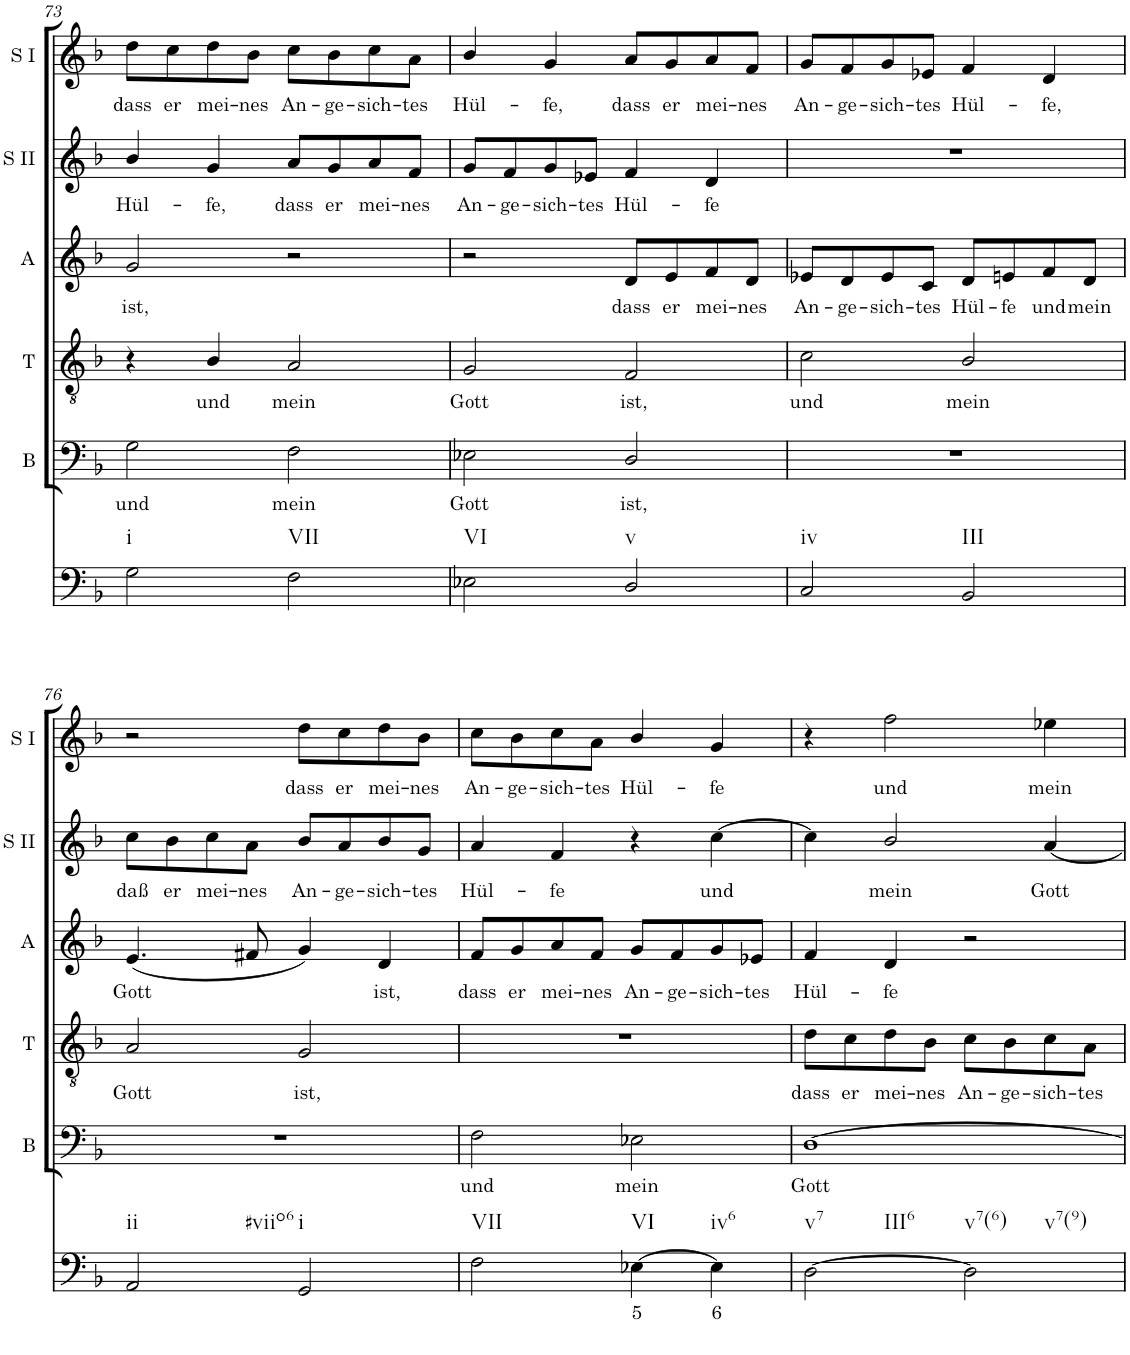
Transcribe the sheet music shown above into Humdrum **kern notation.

**kern	**text	**kern	**text	**kern	**text	**kern	**text	**kern	**text	**kern	**text
*part6	*part6	*part5	*part5	*part4	*part4	*part3	*part3	*part2	*part2	*part1	*part1
*staff6	*staff6	*staff5	*staff5	*staff4	*staff4	*staff3	*staff3	*staff2	*staff2	*staff1	*staff1
*I"Continuo	*	*I"Bass	*	*I"Tenor	*	*I"Alto	*	*I"Soprano II	*	*I"Soprano I	*
*	*	*I'B	*	*I'T	*	*I'A	*	*I'S II	*	*I'S I	*
!!LO:PB:g=z
*clefF4	*	*clefF4	*	*clefGv2	*	*clefG2	*	*clefG2	*	*clefG2	*
*k[b-]	*	*k[b-]	*	*k[b-]	*	*k[b-]	*	*k[b-]	*	*k[b-]	*
*M4/4	*	*M4/4	*	*M4/4	*	*M4/4	*	*M4/4	*	*M4/4	*
=73	=73	=73	=73	=73	=73	=73	=73	=73	=73	=73	=73
!LO:TX:b:t=i	!	!	!	!	!	!	!	!	!	!	!
!	!	!	!LO:LY:b	!	!	!	!LO:LY:b	!	!LO:LY:b	!	!LO:LY:b
2G\	.	2G\	und	4r	.	2g/	ist,	4b-/	Hül-	8dd\L	dass
!	!	!	!	!	!	!	!	!	!	!	!LO:LY:b
.	.	.	.	.	.	.	.	.	.	8cc\	er
!	!	!	!	!	!LO:LY:b	!	!	!	!LO:LY:b	!	!LO:LY:b
.	.	.	.	4B-/	und	.	.	4g/	fe,	8dd\	mei-
!	!	!	!	!	!	!	!	!	!	!	!LO:LY:b
.	.	.	.	.	.	.	.	.	.	8b-\J	nes
!LO:TX:b:t=VII	!	!	!	!	!	!	!	!	!	!	!
!	!	!	!LO:LY:b	!	!LO:LY:b	!	!	!	!LO:LY:b	!	!LO:LY:b
2F\	.	2F\	mein	2A/	mein	2r	.	8a/L	dass	8cc\L	An-
!	!	!	!	!	!	!	!	!	!LO:LY:b	!	!LO:LY:b
.	.	.	.	.	.	.	.	8g/	er	8b-\	ge-
!	!	!	!	!	!	!	!	!	!LO:LY:b	!	!LO:LY:b
.	.	.	.	.	.	.	.	8a/	mei-	8cc\	sich-
!	!	!	!	!	!	!	!	!	!LO:LY:b	!	!LO:LY:b
.	.	.	.	.	.	.	.	8f/J	nes	8a\J	tes
=74	=74	=74	=74	=74	=74	=74	=74	=74	=74	=74	=74
!LO:TX:b:t=VI	!	!	!	!	!	!	!	!	!	!	!
!	!	!	!LO:LY:b	!	!LO:LY:b	!	!	!	!LO:LY:b	!	!LO:LY:b
2E-X\	.	2E-X\	Gott	2G/	Gott	2r	.	8g/L	An-	4b-/	Hül-
!	!	!	!	!	!	!	!	!	!LO:LY:b	!	!
.	.	.	.	.	.	.	.	8f/	ge-	.	.
!	!	!	!	!	!	!	!	!	!LO:LY:b	!	!LO:LY:b
.	.	.	.	.	.	.	.	8g/	sich-	4g/	fe,
!	!	!	!	!	!	!	!	!	!LO:LY:b	!	!
.	.	.	.	.	.	.	.	8e-X/J	tes	.	.
!LO:TX:b:t=v	!	!	!	!	!	!	!	!	!	!	!
!	!	!	!LO:LY:b	!	!LO:LY:b	!	!LO:LY:b	!	!LO:LY:b	!	!LO:LY:b
2D/	.	2D/	ist,	2F/	ist,	8d/L	dass	4f/	Hül-	8a/L	dass
!	!	!	!	!	!	!	!LO:LY:b	!	!	!	!LO:LY:b
.	.	.	.	.	.	8e/	er	.	.	8g/	er
!	!	!	!	!	!	!	!LO:LY:b	!	!LO:LY:b	!	!LO:LY:b
.	.	.	.	.	.	8f/	mei-	4d/	fe	8a/	mei-
!	!	!	!	!	!	!	!LO:LY:b	!	!	!	!LO:LY:b
.	.	.	.	.	.	8d/J	nes	.	.	8f/J	nes
=75	=75	=75	=75	=75	=75	=75	=75	=75	=75	=75	=75
!LO:TX:b:t=iv	!	!	!	!	!	!	!	!	!	!	!
!	!	!	!	!	!LO:LY:b	!	!LO:LY:b	!	!	!	!LO:LY:b
2C/	.	1r	.	2c\	und	8e-X/L	An-	1r	.	8g/L	An-
!	!	!	!	!	!	!	!LO:LY:b	!	!	!	!LO:LY:b
.	.	.	.	.	.	8d/	ge-	.	.	8f/	ge-
!	!	!	!	!	!	!	!LO:LY:b	!	!	!	!LO:LY:b
.	.	.	.	.	.	8e-/	sich-	.	.	8g/	sich-
!	!	!	!	!	!	!	!LO:LY:b	!	!	!	!LO:LY:b
.	.	.	.	.	.	8c/J	tes	.	.	8e-X/J	tes
!LO:TX:b:t=III	!	!	!	!	!	!	!	!	!	!	!
!	!	!	!	!	!LO:LY:b	!	!LO:LY:b	!	!	!	!LO:LY:b
2BB-/	.	.	.	2B-/	mein	8d/L	Hül-	.	.	4f/	Hül-
!	!	!	!	!	!	!	!LO:LY:b	!	!	!	!
.	.	.	.	.	.	8en/	fe	.	.	.	.
!	!	!	!	!	!	!	!LO:LY:b	!	!	!	!LO:LY:b
.	.	.	.	.	.	8f/	und	.	.	4d/	fe,
!	!	!	!	!	!	!	!LO:LY:b	!	!	!	!
.	.	.	.	.	.	8d/J	mein	.	.	.	.
!!LO:LB:g=z
=76	=76	=76	=76	=76	=76	=76	=76	=76	=76	=76	=76
!LO:TX:b:t=ii	!	!	!	!	!	!	!	!	!	!	!
!LO:TX:b:t=#viio6	!	!	!	!	!	!	!	!	!	!	!
!	!	!	!	!	!LO:LY:b	!	!LO:LY:b	!	!LO:LY:b	!	!
2AA/	.	1r	.	2A/	Gott	(4.e/	Gott	8cc\L	daß	2r	.
!	!	!	!	!	!	!	!	!	!LO:LY:b	!	!
.	.	.	.	.	.	.	.	8b-\	er	.	.
!	!	!	!	!	!	!	!	!	!LO:LY:b	!	!
.	.	.	.	.	.	.	.	8cc\	mei-	.	.
!	!	!	!	!	!	!	!	!	!LO:LY:b	!	!
.	.	.	.	.	.	8f#X/	.	8a\J	nes	.	.
!LO:TX:b:t=i	!	!	!	!	!	!	!	!	!	!	!
!	!	!	!	!	!LO:LY:b	!	!	!	!LO:LY:b	!	!LO:LY:b
2GG/	.	.	.	2G/	ist,	4g/)	.	8b-/L	An-	8dd\L	dass
!	!	!	!	!	!	!	!	!	!LO:LY:b	!	!LO:LY:b
.	.	.	.	.	.	.	.	8a/	ge-	8cc\	er
!	!	!	!	!	!	!	!LO:LY:b	!	!LO:LY:b	!	!LO:LY:b
.	.	.	.	.	.	4d/	ist,	8b-/	sich-	8dd\	mei-
!	!	!	!	!	!	!	!	!	!LO:LY:b	!	!LO:LY:b
.	.	.	.	.	.	.	.	8g/J	tes	8b-\J	nes
=77	=77	=77	=77	=77	=77	=77	=77	=77	=77	=77	=77
!LO:TX:b:t=VII	!	!	!	!	!	!	!	!	!	!	!
!	!	!	!LO:LY:b	!	!	!	!LO:LY:b	!	!LO:LY:b	!	!LO:LY:b
2F\	.	2F\	und	1r	.	8f/L	dass	4a/	Hül-	8cc\L	An-
!	!	!	!	!	!	!	!LO:LY:b	!	!	!	!LO:LY:b
.	.	.	.	.	.	8g/	er	.	.	8b-\	ge-
!	!	!	!	!	!	!	!LO:LY:b	!	!LO:LY:b	!	!LO:LY:b
.	.	.	.	.	.	8a/	mei-	4f/	fe	8cc\	sich-
!	!	!	!	!	!	!	!LO:LY:b	!	!	!	!LO:LY:b
.	.	.	.	.	.	8f/J	nes	.	.	8a\J	tes
!LO:TX:b:t=VI	!	!	!	!	!	!	!	!	!	!	!
!	!LO:LY:b	!	!LO:LY:b	!	!	!	!LO:LY:b	!	!	!	!LO:LY:b
[4E-X\	5	2E-X\	mein	.	.	8g/L	An-	4r	.	4b-/	Hül-
!	!	!	!	!	!	!	!LO:LY:b	!	!	!	!
.	.	.	.	.	.	8f/	ge-	.	.	.	.
!LO:TX:b:t=iv6	!	!	!	!	!	!	!	!	!	!	!
!	!LO:LY:b	!	!	!	!	!	!LO:LY:b	!	!LO:LY:b	!	!LO:LY:b
4E-\]	6	.	.	.	.	8g/	sich-	[4cc\	und	4g/	fe
!	!	!	!	!	!	!	!LO:LY:b	!	!	!	!
.	.	.	.	.	.	8e-X/J	tes	.	.	.	.
=78	=78	=78	=78	=78	=78	=78	=78	=78	=78	=78	=78
!LO:TX:b:t=v7	!	!	!	!	!	!	!	!	!	!	!
!LO:TX:b:t=III6	!	!	!	!	!	!	!	!	!	!	!
!	!	!	!LO:LY:b	!	!LO:LY:b	!	!LO:LY:b	!	!	!	!
[2D\	.	[1D	Gott	8d\L	dass	4f/	Hül-	4cc\]	.	4r	.
!	!	!	!	!	!LO:LY:b	!	!	!	!	!	!
.	.	.	.	8c\	er	.	.	.	.	.	.
!	!	!	!	!	!LO:LY:b	!	!LO:LY:b	!	!LO:LY:b	!	!LO:LY:b
.	.	.	.	8d\	mei-	4d/	fe	2b-/	mein	2ff\	und
!	!	!	!	!	!LO:LY:b	!	!	!	!	!	!
.	.	.	.	8B-\J	nes	.	.	.	.	.	.
!LO:TX:b:t=v7(6)	!	!	!	!	!	!	!	!	!	!	!
!LO:TX:b:t=v7(9)	!	!	!	!	!	!	!	!	!	!	!
!	!	!	!	!	!LO:LY:b	!	!	!	!	!	!
2D\]	.	.	.	8c\L	An-	2r	.	.	.	.	.
!	!	!	!	!	!LO:LY:b	!	!	!	!	!	!
.	.	.	.	8B-\	ge-	.	.	.	.	.	.
!	!	!	!	!	!LO:LY:b	!	!	!	!LO:LY:b	!	!LO:LY:b
.	.	.	.	8c\	sich-	.	.	[4a/	Gott	4ee-X\	mein
!	!	!	!	!	!LO:LY:b	!	!	!	!	!	!
.	.	.	.	8A\J	tes	.	.	.	.	.	.
=	=	=	=	=	=	=	=	=	=	=	=
*-	*-	*-	*-	*-	*-	*-	*-	*-	*-	*-	*-
